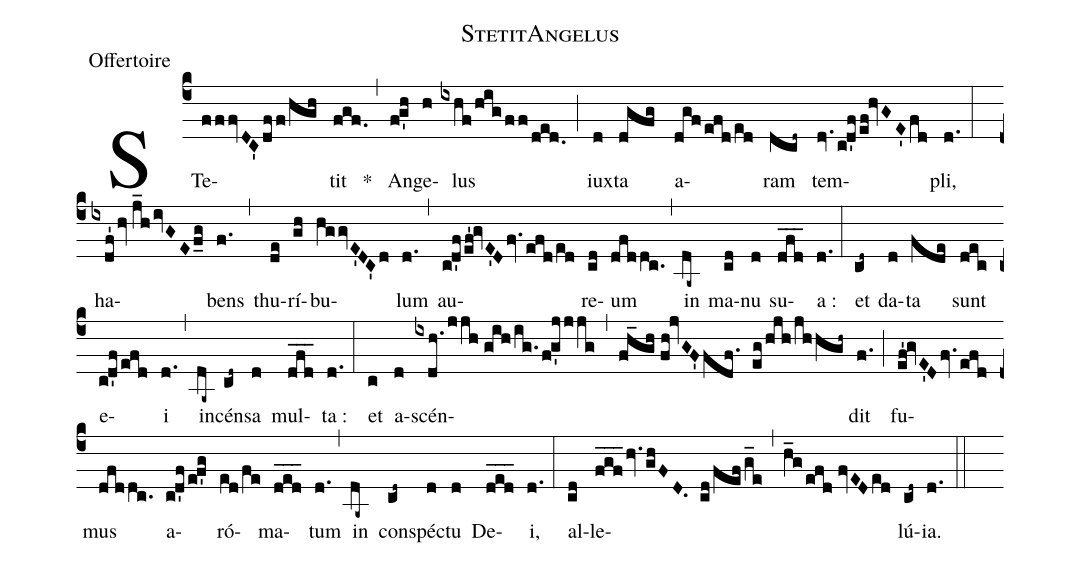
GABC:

name:StetitAngelus;
office-part:Offertoire;
%%
(c4) STe(fffvDC'dff!/hgh)tit(fgf.) *(,) An(f!g'h)ge(h)lus(ixhf!/hig!/ff!/ded.) (;)
iux(d)ta(dgfg) a(dgf!/efd!/ed)ram(dcd~) tem(dv.c!d'f!/ef!hvGE'fd)pli,(d.) (:)

ha(ixdf'hv!//j_hivGEf_g)bens(f.) (,) thu(de)rí(gh)bu(hggvE'DC'd)lum(d.) (,) au(c!d'f!/ef'!gvE'Dfv.efd!/ed)re(cd)um(dfddc.) (,)
in(da~) ma(cd)nu(d) su(dfd___)a :(d.) (:)

et(cd~) da(d)ta(fde) sunt(dec) e(c!d'f!/efd)i(d.) (,) in(da~)cén(cd~)sa(d) mul(dfd___)ta :(d.) (:)

et(c) a(d)scén(ixdh.!/jjh!//gih!/ig./f!g'j!/jjg,fh_gh!//fh!jvGF'fdf.! eg!/hjh!/jhhgh~)dit(f.) (;)
fu(ef'!gvE'Dfv.efd)mus(dfddc.) a(c!d'f!/e!f'g)ró(ed!/fe)ma(ded___)tum(d.) (,) in(da~) con(cd~)spé(d)ctu(d) De(ded___)i,(d.) (:)

al(cd)le(fgf___hv.!/ghFD. cd!/fef!/g_e,h_g!/efd!//fvEDed)lú(cd~)ia.(d.) (::)
